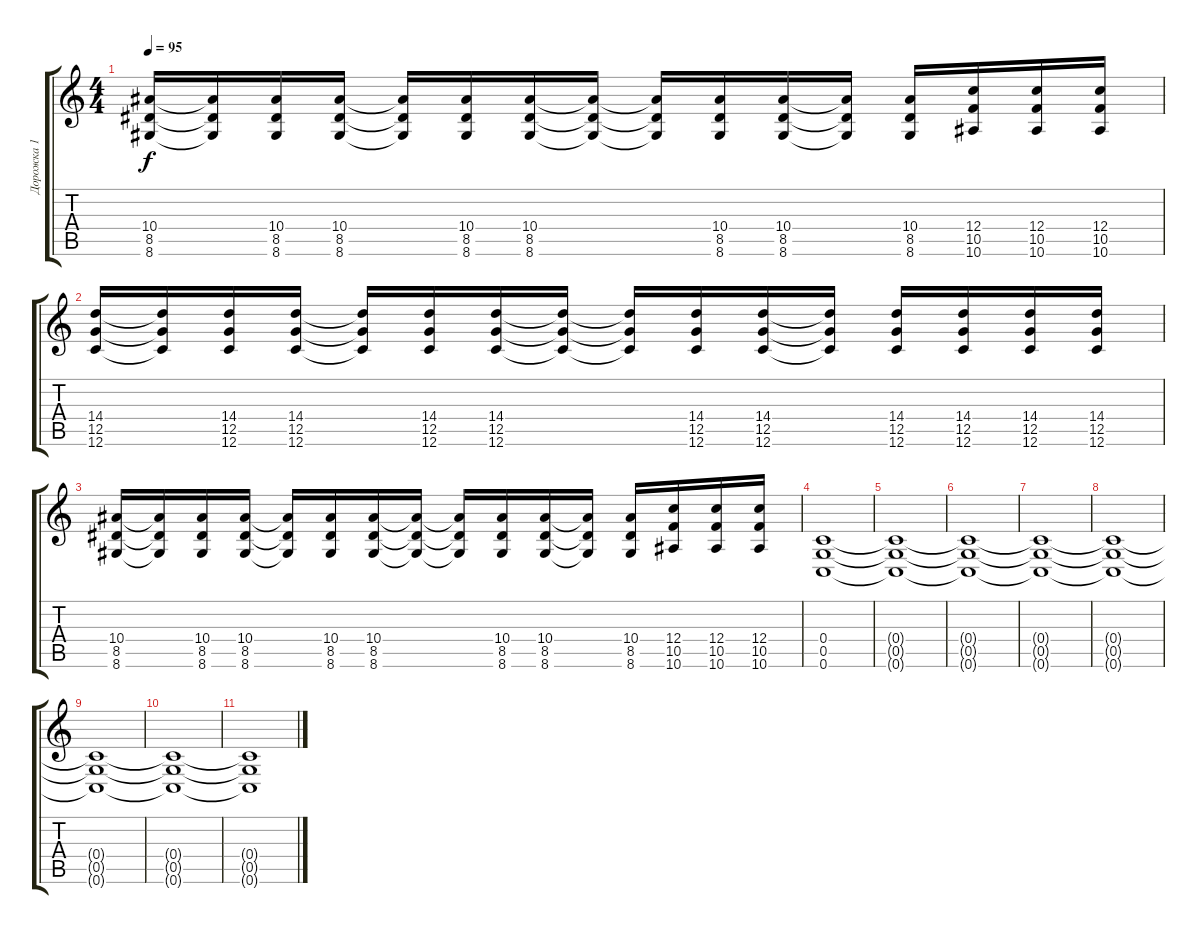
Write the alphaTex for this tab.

\track ("Дорожка 1" "Дорожка 1") {instrument distortionguitar}
\staff {score tabs}
\tuning (D4 A3 F3 C3 G2 C2) {hide}
\ts (4 4)
\tempo 95
\clef g2
\ks c
(10.4 8.5 8.6).16{dy f} (10.4{t} 8.5{t} 8.6{t}).16 (10.4 8.5 8.6).16 (10.4 8.5 8.6).16 (10.4{t} 8.5{t} 8.6{t}).16 (10.4 8.5 8.6).16 (10.4 8.5 8.6).16 (10.4{t} 8.5{t} 8.6{t}).16 (10.4{t} 8.5{t} 8.6{t}).16 (10.4 8.5 8.6).16 (10.4 8.5 8.6).16 (10.4{t} 8.5{t} 8.6{t}).16 (10.4 8.5 8.6).16 (12.4 10.5 10.6).16 (12.4 10.5 10.6).16 (12.4 10.5 10.6).16 |
(14.4 12.5 12.6).16 (14.4{t} 12.5{t} 12.6{t}).16 (14.4 12.5 12.6).16 (14.4 12.5 12.6).16 (14.4{t} 12.5{t} 12.6{t}).16 (14.4 12.5 12.6).16 (14.4 12.5 12.6).16 (14.4{t} 12.5{t} 12.6{t}).16 (14.4{t} 12.5{t} 12.6{t}).16 (14.4 12.5 12.6).16 (14.4 12.5 12.6).16 (14.4{t} 12.5{t} 12.6{t}).16 (14.4 12.5 12.6).16 (14.4 12.5 12.6).16 (14.4 12.5 12.6).16 (14.4 12.5 12.6).16 |
(10.4 8.5 8.6).16 (10.4{t} 8.5{t} 8.6{t}).16 (10.4 8.5 8.6).16 (10.4 8.5 8.6).16 (10.4{t} 8.5{t} 8.6{t}).16 (10.4 8.5 8.6).16 (10.4 8.5 8.6).16 (10.4{t} 8.5{t} 8.6{t}).16 (10.4{t} 8.5{t} 8.6{t}).16 (10.4 8.5 8.6).16 (10.4 8.5 8.6).16 (10.4{t} 8.5{t} 8.6{t}).16 (10.4 8.5 8.6).16 (12.4 10.5 10.6).16 (12.4 10.5 10.6).16 (12.4 10.5 10.6).16 |
(0.4 0.5 0.6).1 |
(0.4{t} 0.5{t} 0.6{t}).1 |
(0.4{t} 0.5{t} 0.6{t}).1 |
(0.4{t} 0.5{t} 0.6{t}).1 |
(0.4{t} 0.5{t} 0.6{t}).1 |
(0.4{t} 0.5{t} 0.6{t}).1 |
(0.4{t} 0.5{t} 0.6{t}).1 |
(0.4{t} 0.5{t} 0.6{t}).1
